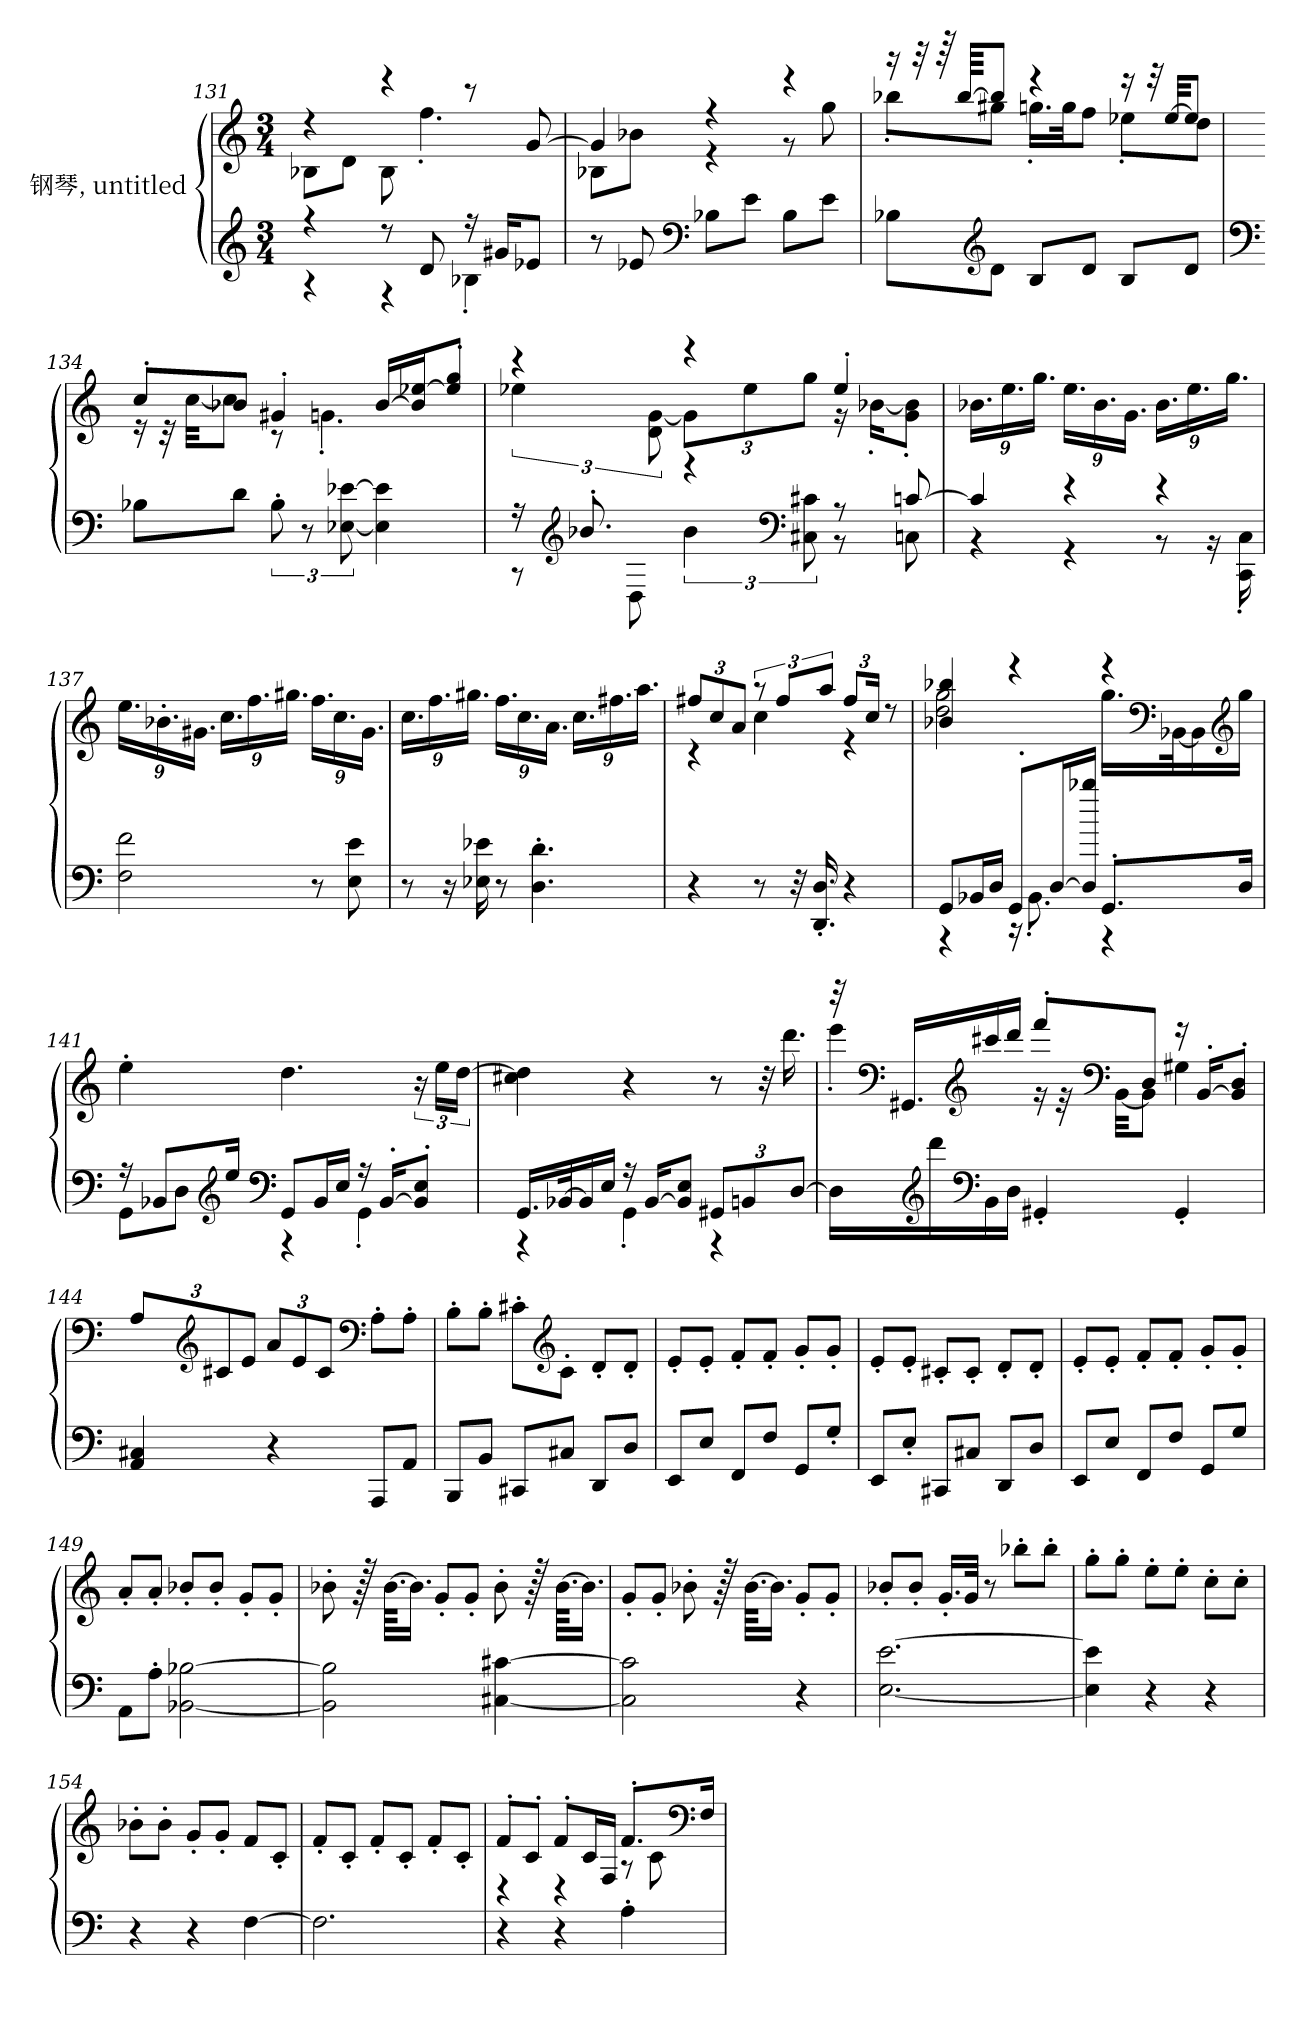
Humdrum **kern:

**kern	**kern
*part1	*part1
*staff2	*staff1
*I"钢琴, untitled	*
*clefG2	*clefG2
*k[]	*k[]
*M3/4	*M3/4
=131	=131
*^	*^
4r	4r	4r	8B-X\L
.	.	.	8d\J
8r	4r	4r	8B-\
8d/	.	.	4.ff'\
16r	4B-X'\	8r	.
16g#X/KL	.	.	.
8e-X/J	.	[8g/	.
*v	*v	*	*
=132	=132	=132
8r	4g/]	8B-X\L
8e-X/	.	8b-X\J
*clefF4	*	*
8B-X\L	4r	4r
8e-\J	.	.
8B-\L	4r	8r
8e-\J	.	8gg\
!!LO:LB:g=z	!!
=133	=133	=133
8B-X\L	16r	8bb-X'\L
.	32r	.
.	64r	.
.	[64bb-/KKKL	.
*clefG2	*	*
8d\J	8bb-/J]	8gg#X\J
8B-/L	4r	16.ggn'\LL
.	.	32gg\JK
8d/J	.	8ff\J
8B-/L	16r	8ee-X'\L
.	32r	.
.	[32ee-/KKL	.
8d/J	8ee-/J]	8dd\J
=134	=134	=134
*clefF4	*	*
8B-X\L	8cc'/L	16r
.	.	32r
.	.	[32cc\KKL
8d\J	8b-X/J	8cc\J]
12B-'\	4g#X'/	8r
12r	.	.
.	.	4.gn'\
[12E-X\ [12e-X\	.	.
4E-\] 4e-\]	[16b-/LL	.
.	16b-/] [16ee-X/J	.
.	8ee-/]' 8gg/'J	.
!!LO:LB:g=z	!!
=135	=135	=135
*^	*	*
16r	8r	4r	6ee-X\
*clefG2	*	*	*
8.b-X'/	.	.	.
.	8D\	.	.
.	.	.	12d\ [12g\
*	*	*	*Xbrackettup
4r	6b-\	4r	12g\L]
.	.	.	12ee-\
*clefF4	*	*	*
.	12C#X\ 12c#X\	.	12gg\J
8r	8r	4ee-'/	16r
.	.	.	[16b-X'\KL
[8cn/	8Cn\	.	8g\' 8b-\]'J
*	*	*v	*v
=136	=136	=136
4c/]	4r	18.b-X\LL
.	.	18.ee\
.	.	18.gg\JJ
4r	4r	18.ee\LL
.	.	18.b-\
.	.	18.g\JJ
4r	8r	18.b-\LL
.	.	18.ee\
.	16r	.
.	.	18.gg\JJ
.	16CC\' 16C\'	.
*v	*v	*
!!LO:LB:g=z
=137	=137
2F\ 2f\	18.ee\LL
.	18.b-X'\
.	18.g#X\JJ
.	18.cc\LL
.	18.ff\
.	18.gg#X\JJ
8r	18.ff\LL
.	18.cc\
8E\ 8e\	.
.	18.g#\JJ
=138	=138
8r	18.cc\LL
.	18.ff\
16r	.
.	18.gg#X\JJ
16E-X\ 16e-X\	.
8r	18.ff\LL
.	18.cc\
4.D\' 4.d\'	.
.	18.a\JJ
.	18.cc\LL
.	18.ff#X\
.	18.aa\JJ
=139	=139
*	*^
4r	12ff#X/L	4r
.	12cc/	.
.	12a/J	.
*	*brackettup	*
8r	12r	4cc\
.	12ff#/L	.
32r	.	.
16.DD/' 16.D/'	.	.
.	12aa/J	.
*	*Xbrackettup	*
4r	12ff#/L	4r
.	24cc/Jk	.
.	8r	.
!!LO:LB:g=z	!!
=140	=140	=140
*^	*	*
8GG/L	4r	4b-X/ 4bb-X/	2dd\ 2gg\
16BB-X/L	.	.	.
16D/JJ	.	.	.
8GG'/L	16r	4r	.
.	8.BB-'\	.	.
[16D/L	.	.	.
16D/] 16bb-X/JJ	.	.	.
8.GG'/L	4r	4r	16.gg\LL
*	*	*clefF4	*
.	.	.	[32BB-X\K
.	.	.	16BB-\]
*	*	*clefG2	*
16D/Jk	.	.	16gg\JJ
*	*	*v	*v
=141	=141	=141
16r	8GG\L	4ee'\
8BB-X/L	.	.
.	8D\J	.
*clefG2	*	*
16ee/Jk	.	.
*clefF4	*	*
8GG/L	4r	4.dd\
16BB-/L	.	.
16E/JJ	.	.
16r	4GG'\	.
[16BB-'/KL	.	.
*	*	*brackettup
8BB-/]' 8E/'J	.	24r
.	.	24ee\LL
.	.	[24dd\JJ
!!LO:LB:g=z
=142	=142	=142
16.GG/LL	4r	4cc#X\ 4dd\]
[32BB-X/K	.	.
16BB-/]	.	.
16E/JJ	.	.
16r	4GG'\	4r
[16BB-/KL	.	.
8BB-/] 8E/J	.	.
*Xbrackettup	*	*
12GG#X/L	4r	8r
12BBn/	.	.
.	.	32r
.	.	16.ddd\
[12D/J	.	.
*v	*v	*
=143	=143
*	*^
16D\LL]	32r	4eee'\
*	*clefF4	*
.	16.GG#X/LL	.
*clefG2	*	*
16ddd\	.	.
*clefF4	*clefG2	*
16BB\	16ccc#X/	.
16D\JJ	16ddd/JJ	.
4GG#X'/	8fff'/L	16r
.	.	32r
*	*clefF4	*
.	.	[32BB\KKL
.	8D/J	8BB\J]
4GG#'/	16r	4G#X\
.	[16BB'/KL	.
.	8BB/]' 8D/'J	.
*	*v	*v
!!LO:PB:g=z
=144	=144
*	*Xbrackettup
4AA/ 4C#X/	12A/L
*	*clefG2
.	12c#X/
.	12e/J
4r	12a/L
.	12e/
.	12c#/J
*	*clefF4
8AAA/L	8A'\L
8AA/J	8A'\J
=145	=145
8BBB/L	8B'\L
8BB/J	8B'\J
8CC#X/L	8c#X'\L
*	*clefG2
8C#X/J	8c#'\J
8DD/L	8d'/L
8D/J	8d'/J
=146	=146
8EE/L	8e'/L
8E/J	8e'/J
8FF/L	8f'/L
8F/J	8f'/J
8GG/L	8g'/L
8G'/J	8g'/J
=147	=147
8EE/L	8e'/L
8E'/J	8e'/J
8CC#X/L	8c#X'/L
8C#X/J	8c#'/J
8DD/L	8d'/L
8D/J	8d'/J
=148	=148
8EE/L	8e'/L
8E/J	8e'/J
8FF/L	8f'/L
8F/J	8f'/J
8GG/L	8g'/L
8G/J	8g'/J
!!LO:LB:g=z
=149	=149
8AA\L	8a'/L
8A'\J	8a'/J
[2BB-X\ [2B-X\	8b-X'/L
.	8b-'/J
.	8g'/L
.	8g'/J
=150	=150
2BB-\] 2B-\]	8b-X'\
.	128r
.	[64.b-\KKLL
.	16.b-\JJ]
.	8g'/L
.	8g'/J
[4C#X\ [4c#X\	8b-'\
.	128r
.	[64.b-\KKLL
.	16.b-\JJ]
=151	=151
2C#\] 2c#\]	8g'/L
.	8g'/J
.	8b-X'\
.	128r
.	[64.b-\KKLL
.	16.b-\JJ]
4r	8g'/L
.	8g'/J
=152	=152
[2.E\ [2.e\	8b-X'/L
.	8b-'/J
.	16.g'/LL
.	32g/JJk
.	8r
.	8bb-X'\L
.	8bb-'\J
=153	=153
4E\] 4e\]	8gg'\L
.	8gg'\J
4r	8ee'\L
.	8ee'\J
4r	8cc'\L
.	8cc'\J
!!LO:LB:g=z
=154	=154
4r	8b-X'\L
.	8b-'\J
4r	8g'/L
.	8g'/J
[4F\	8f/L
.	8c'/J
=155	=155
2.F\]	8f'/L
.	8c'/J
.	8f'/L
.	8c'/J
.	8f'/L
.	8c'/J
=156	=156
*	*^
4r	8f'/L	4r
.	8c'/J	.
4r	8f'/L	4r
.	16c/L	.
.	16F/JJ	.
4A'\	8.f'/L	8r
.	.	8c\
*	*clefF4	*
.	16F/Jk	.
*	*v	*v
=	=
*-	*-
